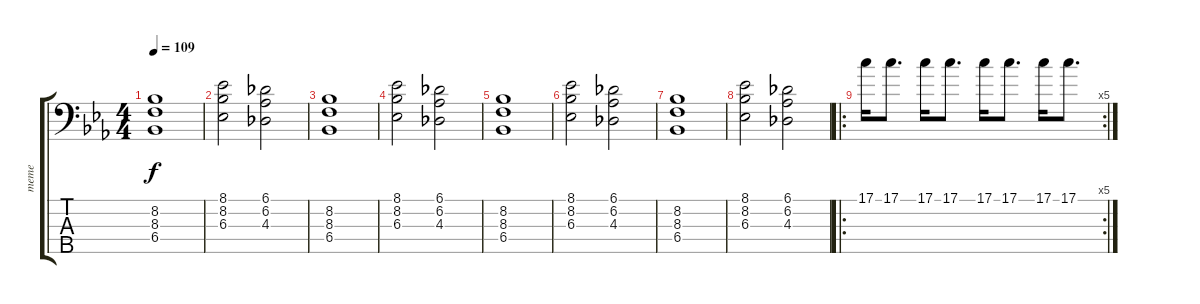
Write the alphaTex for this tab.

\track ("meme" "meme") {instrument slapbass1}
\staff {score tabs}
\tuning (G2 D2 A1 E1 B0) {hide}
\ts (4 4)
\tempo 109
\clef f4
\ks eb
(8.2 8.3 6.4).1{dy f volume 12 instrument acousticgrandpiano} |
(8.1 8.2 6.3).2 (6.1 6.2 4.3).2 |
(8.2 8.3 6.4).1 |
(8.1 8.2 6.3).2 (6.1 6.2 4.3).2 |
(8.2 8.3 6.4).1 |
(8.1 8.2 6.3).2 (6.1 6.2 4.3).2 |
(8.2 8.3 6.4).1 |
(8.1 8.2 6.3).2 (6.1 6.2 4.3).2 |
\ro
\rc 5
17.1.16{instrument synthdrum} 17.1.8{d} 17.1.16 17.1.8{d} 17.1.16 17.1.8{d} 17.1.16 17.1.8{d}
